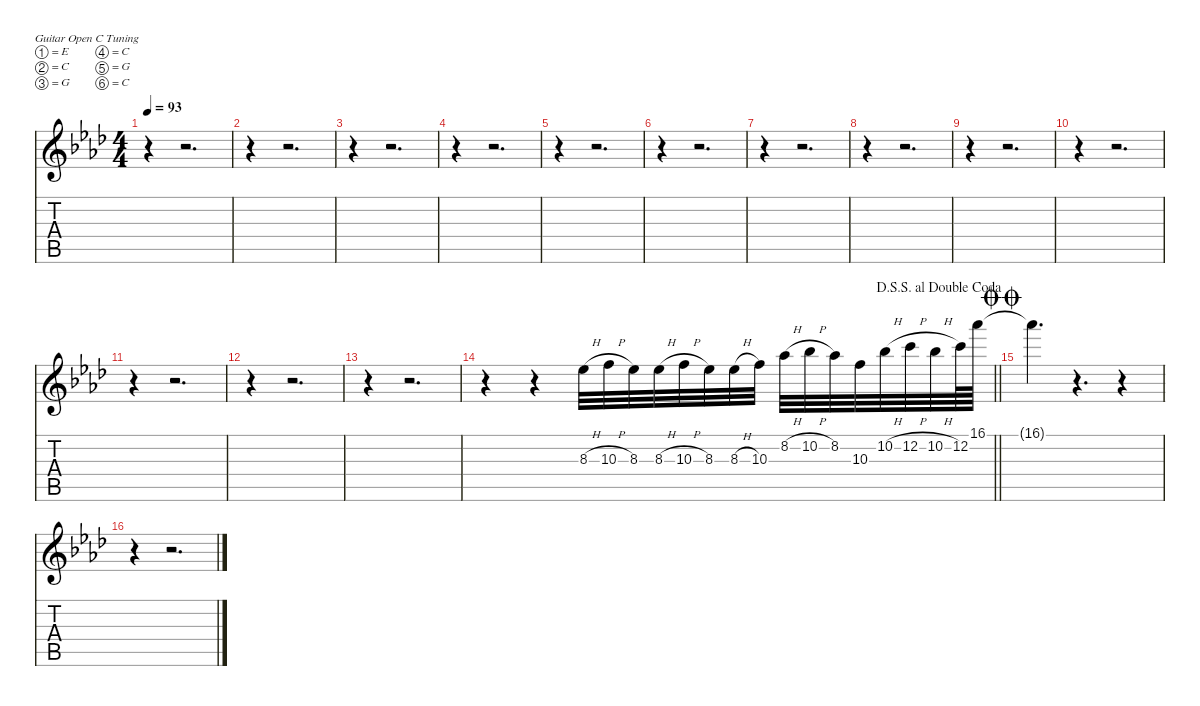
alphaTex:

\defaultSystemsLayout 4
\hideDynamics
\bracketExtendMode nobrackets
\singleTrackTrackNamePolicy hidden
\multiTrackTrackNamePolicy hidden
\firstSystemTrackNameMode fullname
\firstSystemTrackNameOrientation horizontal
\otherSystemsTrackNameOrientation horizontal
\track ("solo-hidden" "dist.guit.") {instrument distortionguitar}
\staff {score tabs}
\tuning (E4 C4 G3 C3 G2 C2)
\ts (4 4)
\tempo 93
\clef g2
\ks ab
r.4{dy f beam Down} r.2{d beam Down} |
r.4{beam Down} r.2{d beam Down} |
r.4{beam Down} r.2{d beam Down} |
r.4{beam Down} r.2{d beam Down} |
r.4{beam Down} r.2{d beam Down} |
r.4{beam Down} r.2{d beam Down} |
r.4{beam Down} r.2{d beam Down} |
r.4{beam Down} r.2{d beam Down} |
r.4{beam Down} r.2{d beam Down} |
r.4{beam Down} r.2{d beam Down} |
r.4{beam Down} r.2{d beam Down} |
r.4{beam Down} r.2{d beam Down} |
r.4{beam Down} r.2{d beam Down} |
\jump dalsegnosegnoaldoublecoda
\barLineRight lightlight
r.4{beam Down} r.4{beam Down} 8.3{h acc b}.32{beam Down} 10.3{h acc forcenatural}.32{beam Down} 8.3{acc b}.32{beam Down} 8.3{h acc b}.32{beam Down} 10.3{h acc forcenatural}.32{beam Down} 8.3{acc b}.32{beam Down} 8.3{h acc b}.32{beam Down} 10.3{acc forcenatural}.32{beam Down} 8.2{h acc b}.32{beam Down} 10.2{h acc b}.32{beam Down} 8.2{acc b}.32{beam Down} 10.3{acc forcenatural}.32{beam Down} 10.2{h acc b}.32{beam Down} 12.2{h acc forcenatural}.32{beam Down} 10.2{h acc b}.32{beam Down} 12.2{acc forcenatural}.64{beam Down} 16.1{acc b}.64{beam Down} |
\jump doublecoda
16.1{t acc b}.4{d beam Down} r.4{d beam Down} r.4{beam Down} |
r.4{beam Down} r.2{d beam Down}
